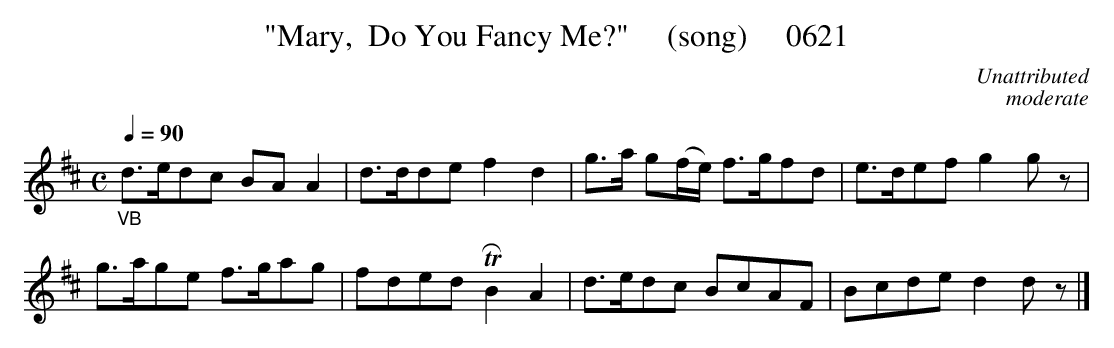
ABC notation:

X:1
T:"Mary,  Do You Fancy Me?"     (song)     0621
C:Unattributed
C:moderate
BRENNAN June 2003 (HTTP://WWW.SOSYOURMOM.COM)
Q:1/4=90
M:C
L:1/8
K:D
"_VB"d3/2e/2dc BA A2|d3/2d/2de f2d2|g3/2a/2 g(f/2e/2) f3/2g/2fd|e3/2d/2ef g2g z|
g3/2a/2ge f3/2g/2ag|fded TRB2A2|d3/2e/2dc BcAF|Bcde d2d z|]
